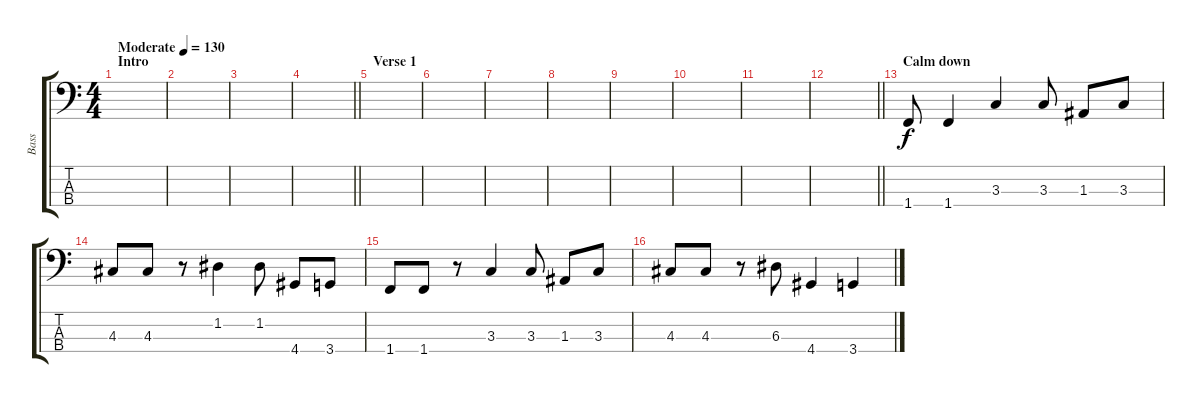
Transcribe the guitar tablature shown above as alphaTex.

\track ("Bass" "Bass") {instrument electricbasspick}
\staff {score tabs}
\tuning (G2 D2 A1 E1) {hide}
\ts (4 4)
\section ("" "Intro")
\tempo (130 "Moderate")
\clef f4
\ks c
|
|
|
\barLineRight lightlight
|
\section ("" "Verse 1")
|
|
|
|
|
|
|
\barLineRight lightlight
|
\section ("" "Calm down")
1.4.8 1.4.4 3.3.4 3.3.8 1.3.8 3.3.8 |
4.3.8 4.3.8 r.8 1.2.4 1.2.8 4.4.8 3.4.8 |
1.4.8 1.4.8 r.8 3.3.4 3.3.8 1.3.8 3.3.8 |
4.3.8 4.3.8 r.8 6.3.8 4.4.4 3.4.4
